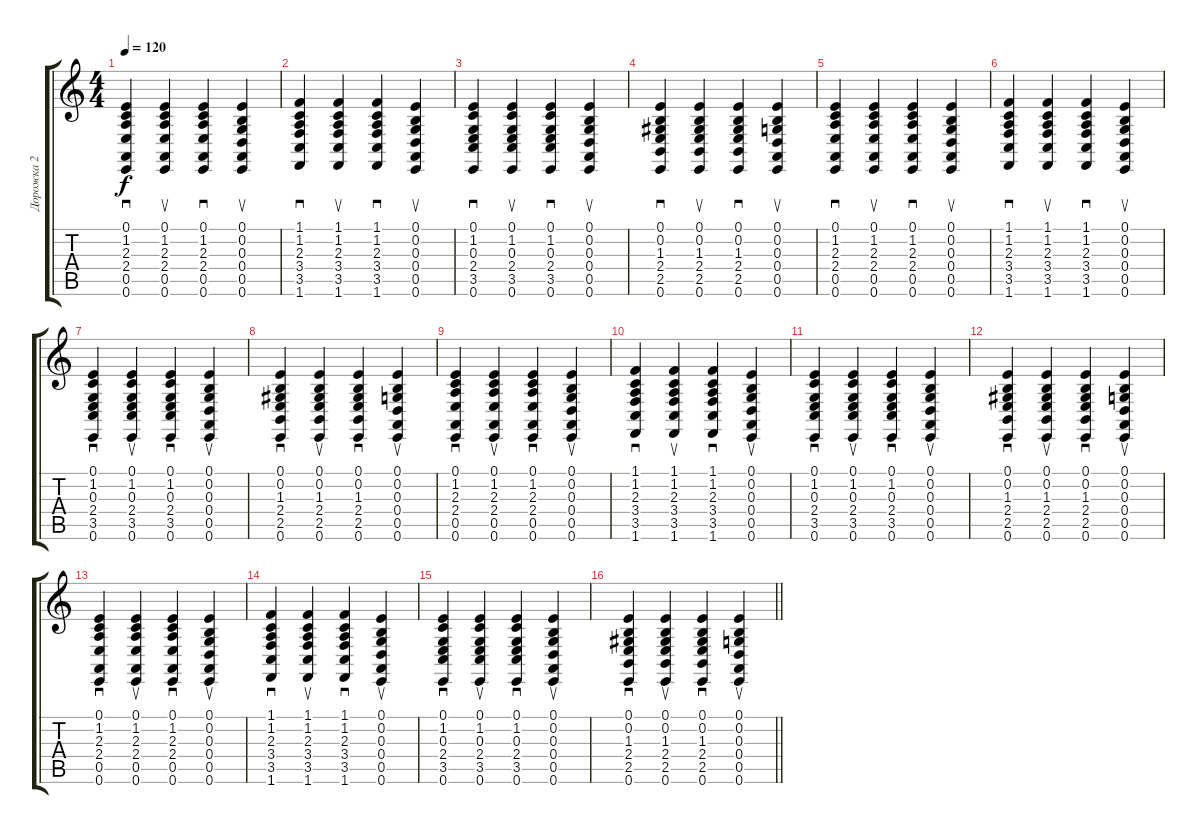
\track ("Дорожка 2" "Дорожка 2") {instrument electricgrandpiano}
\staff {score tabs}
\tuning (E4 B3 G3 D3 A2 E2) {hide}
\ts (4 4)
\tempo 120
\clef g2
\ks c
(0.1 1.2 2.3 2.4 0.5 0.6).4{sd dy f} (0.1 1.2 2.3 2.4 0.5 0.6).4{su} (0.1 1.2 2.3 2.4 0.5 0.6).4{sd} (0.1 0.2 0.3 0.4 0.5 0.6).4{su} |
(1.1 1.2 2.3 3.4 3.5 1.6).4{sd} (1.1 1.2 2.3 3.4 3.5 1.6).4{su} (1.1 1.2 2.3 3.4 3.5 1.6).4{sd} (0.1 0.2 0.3 0.4 0.5 0.6).4{su} |
(0.1 1.2 0.3 2.4 3.5 0.6).4{sd} (0.1 1.2 0.3 2.4 3.5 0.6).4{su} (0.1 1.2 0.3 2.4 3.5 0.6).4{sd} (0.1 0.2 0.3 0.4 0.5 0.6).4{su} |
(0.1 0.2 1.3 2.4 2.5 0.6).4{sd} (0.1 0.2 1.3 2.4 2.5 0.6).4{su} (0.1 0.2 1.3 2.4 2.5 0.6).4{sd} (0.1 0.2 0.3 0.4 0.5 0.6).4{su} |
(0.1 1.2 2.3 2.4 0.5 0.6).4{sd} (0.1 1.2 2.3 2.4 0.5 0.6).4{su} (0.1 1.2 2.3 2.4 0.5 0.6).4{sd} (0.1 0.2 0.3 0.4 0.5 0.6).4{su} |
(1.1 1.2 2.3 3.4 3.5 1.6).4{sd} (1.1 1.2 2.3 3.4 3.5 1.6).4{su} (1.1 1.2 2.3 3.4 3.5 1.6).4{sd} (0.1 0.2 0.3 0.4 0.5 0.6).4{su} |
(0.1 1.2 0.3 2.4 3.5 0.6).4{sd} (0.1 1.2 0.3 2.4 3.5 0.6).4{su} (0.1 1.2 0.3 2.4 3.5 0.6).4{sd} (0.1 0.2 0.3 0.4 0.5 0.6).4{su} |
(0.1 0.2 1.3 2.4 2.5 0.6).4{sd} (0.1 0.2 1.3 2.4 2.5 0.6).4{su} (0.1 0.2 1.3 2.4 2.5 0.6).4{sd} (0.1 0.2 0.3 0.4 0.5 0.6).4{su} |
(0.1 1.2 2.3 2.4 0.5 0.6).4{sd} (0.1 1.2 2.3 2.4 0.5 0.6).4{su} (0.1 1.2 2.3 2.4 0.5 0.6).4{sd} (0.1 0.2 0.3 0.4 0.5 0.6).4{su} |
(1.1 1.2 2.3 3.4 3.5 1.6).4{sd} (1.1 1.2 2.3 3.4 3.5 1.6).4{su} (1.1 1.2 2.3 3.4 3.5 1.6).4{sd} (0.1 0.2 0.3 0.4 0.5 0.6).4{su} |
(0.1 1.2 0.3 2.4 3.5 0.6).4{sd} (0.1 1.2 0.3 2.4 3.5 0.6).4{su} (0.1 1.2 0.3 2.4 3.5 0.6).4{sd} (0.1 0.2 0.3 0.4 0.5 0.6).4{su} |
(0.1 0.2 1.3 2.4 2.5 0.6).4{sd} (0.1 0.2 1.3 2.4 2.5 0.6).4{su} (0.1 0.2 1.3 2.4 2.5 0.6).4{sd} (0.1 0.2 0.3 0.4 0.5 0.6).4{su} |
(0.1 1.2 2.3 2.4 0.5 0.6).4{sd} (0.1 1.2 2.3 2.4 0.5 0.6).4{su} (0.1 1.2 2.3 2.4 0.5 0.6).4{sd} (0.1 0.2 0.3 0.4 0.5 0.6).4{su} |
(1.1 1.2 2.3 3.4 3.5 1.6).4{sd} (1.1 1.2 2.3 3.4 3.5 1.6).4{su} (1.1 1.2 2.3 3.4 3.5 1.6).4{sd} (0.1 0.2 0.3 0.4 0.5 0.6).4{su} |
(0.1 1.2 0.3 2.4 3.5 0.6).4{sd} (0.1 1.2 0.3 2.4 3.5 0.6).4{su} (0.1 1.2 0.3 2.4 3.5 0.6).4{sd} (0.1 0.2 0.3 0.4 0.5 0.6).4{su} |
\barLineRight lightlight
(0.1 0.2 1.3 2.4 2.5 0.6).4{sd} (0.1 0.2 1.3 2.4 2.5 0.6).4{su} (0.1 0.2 1.3 2.4 2.5 0.6).4{sd} (0.1 0.2 0.3 0.4 0.5 0.6).4{su}
